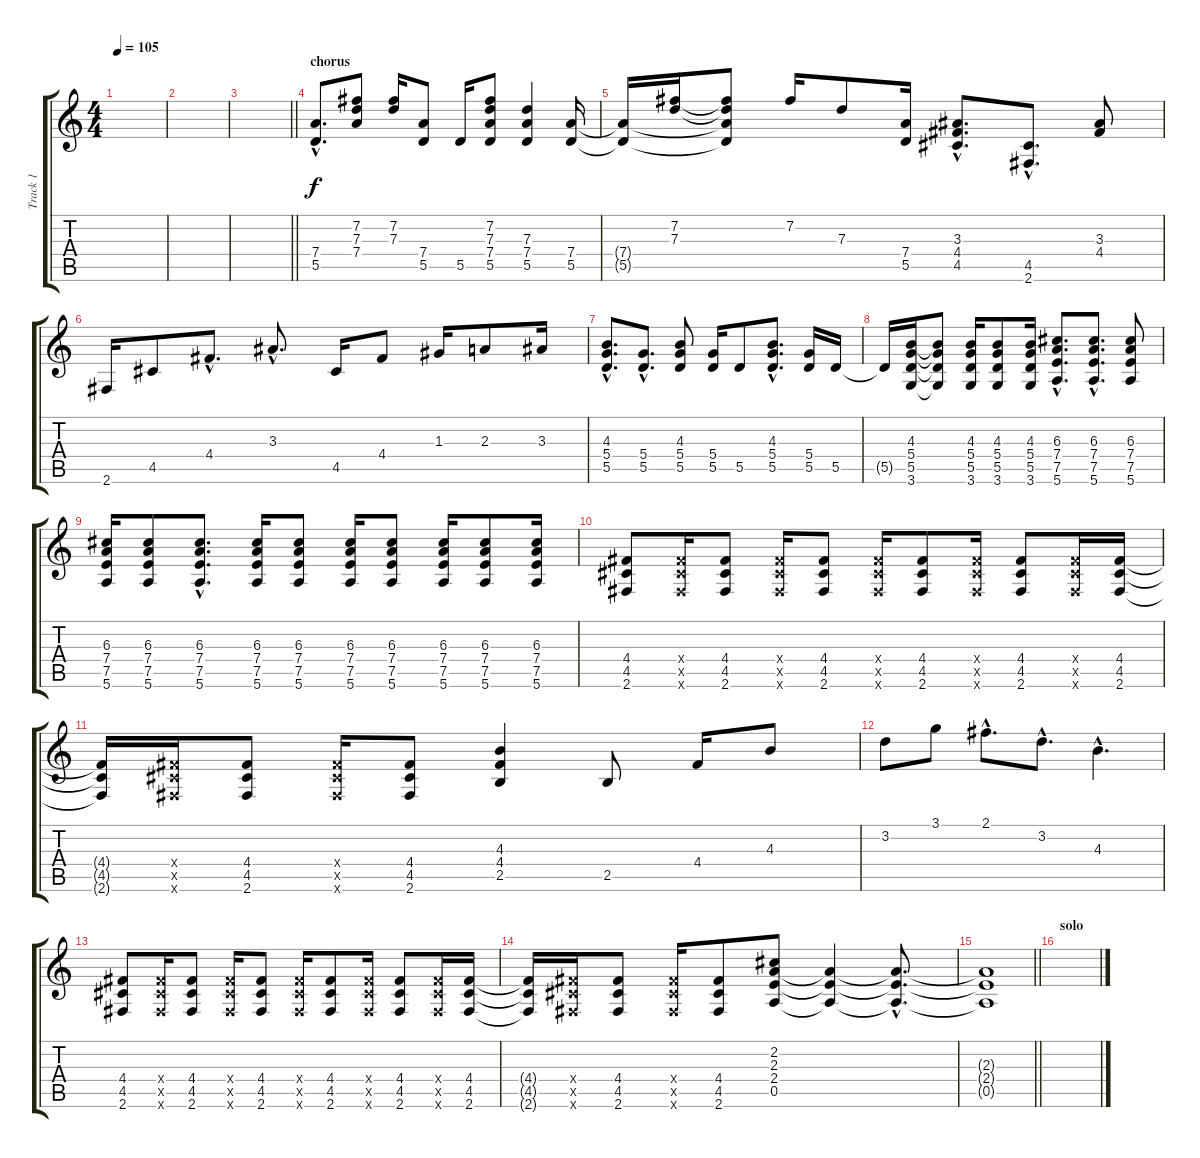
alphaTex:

\track ("Track 1" "Track 1") {instrument acousticguitarsteel}
\staff {score tabs}
\tuning (E4 B3 G3 D3 A2 E2) {hide}
\ts (4 4)
\tempo 105
\clef g2
\ks c
|
|
\barLineRight lightlight
|
\section ("" "chorus")
(7.4{hac} 5.5{hac}).8{d volume 13 instrument electricguitarjazz} (7.2 7.3 7.4).8 (7.2 7.3).16 (7.4 5.5).8 5.5.16 (7.2 7.3 7.4 5.5).8 (7.3 7.4 5.5).4 (7.4 5.5).16 |
(7.4{t} 5.5{t}).16 (7.2 7.3).16 (7.2{t} 7.3{t} 7.4{t} 5.5{t}).8 7.2.16 7.3.8 (7.4 5.5).16 (3.3{hac} 4.4{hac} 4.5{hac}).8{d} (4.5{hac} 2.6{hac}).8{d} (3.3 4.4).8 |
2.6.16 4.5.8 4.4{hac}.8{d} 3.3{hac}.8{d} 4.5.16 4.4.8 1.3.16 2.3.8 3.3.16 |
(4.3{hac} 5.4{hac} 5.5{hac}).8{d} (5.4{hac} 5.5{hac}).8{d} (4.3 5.4 5.5).8 (5.4 5.5).16 5.5.8 (4.3{hac} 5.4{hac} 5.5{hac}).8{d} (5.4 5.5).16 5.5.16 |
5.5{t}.16 (4.3 5.4 5.5 3.6).16 (4.3{t} 5.4{t} 5.5{t} 3.6{t}).8 (4.3 5.4 5.5 3.6).16 (4.3 5.4 5.5 3.6).8 (4.3 5.4 5.5 3.6).16 (6.3{hac} 7.4{hac} 7.5{hac} 5.6{hac}).8{d} (6.3{hac} 7.4{hac} 7.5{hac} 5.6{hac}).8{d} (6.3 7.4 7.5 5.6).8 |
(6.3 7.4 7.5 5.6).16 (6.3 7.4 7.5 5.6).8 (6.3{hac} 7.4{hac} 7.5{hac} 5.6{hac}).8{d} (6.3 7.4 7.5 5.6).16 (6.3 7.4 7.5 5.6).8 (6.3 7.4 7.5 5.6).16 (6.3 7.4 7.5 5.6).8 (6.3 7.4 7.5 5.6).16 (6.3 7.4 7.5 5.6).8 (6.3 7.4 7.5 5.6).16 |
(4.4 4.5 2.6).8 (4.4{x} 4.5{x} 2.6{x}).16 (4.4 4.5 2.6).8 (4.4{x} 4.5{x} 2.6{x}).16 (4.4 4.5 2.6).8 (4.4{x} 4.5{x} 2.6{x}).16 (4.4 4.5 2.6).8 (4.4{x} 4.5{x} 2.6{x}).16 (4.4 4.5 2.6).8 (4.4{x} 4.5{x} 2.6{x}).16 (4.4 4.5 2.6).16 |
(4.4{t} 4.5{t} 2.6{t}).16 (4.4{x} 4.5{x} 2.6{x}).16 (4.4 4.5 2.6).8 (4.4{x} 4.5{x} 2.6{x}).16 (4.4 4.5 2.6).8 (4.3 4.4 2.5).4 2.5.8 4.4.16 4.3.8 |
3.2.8 3.1.8 2.1{hac}.8{d} 3.2{hac}.8{d} 4.3{hac}.4{d} |
(4.4 4.5 2.6).8 (4.4{x} 4.5{x} 2.6{x}).16 (4.4 4.5 2.6).8 (4.4{x} 4.5{x} 2.6{x}).16 (4.4 4.5 2.6).8 (4.4{x} 4.5{x} 2.6{x}).16 (4.4 4.5 2.6).8 (4.4{x} 4.5{x} 2.6{x}).16 (4.4 4.5 2.6).8 (4.4{x} 4.5{x} 2.6{x}).16 (4.4 4.5 2.6).16 |
(4.4{t} 4.5{t} 2.6{t}).16 (4.4{x} 4.5{x} 2.6{x}).16 (4.4 4.5 2.6).8 (4.4{x} 4.5{x} 2.6{x}).16 (4.4 4.5 2.6).8 (2.2 2.3 2.4 0.5).8 (2.3{t} 2.4{t} 0.5{t}).4 (2.3{hac t} 2.4{hac t} 0.5{hac t}).8{d} |
\barLineRight lightlight
(2.3{t} 2.4{t} 0.5{t}).1 |
\section ("" "solo")
